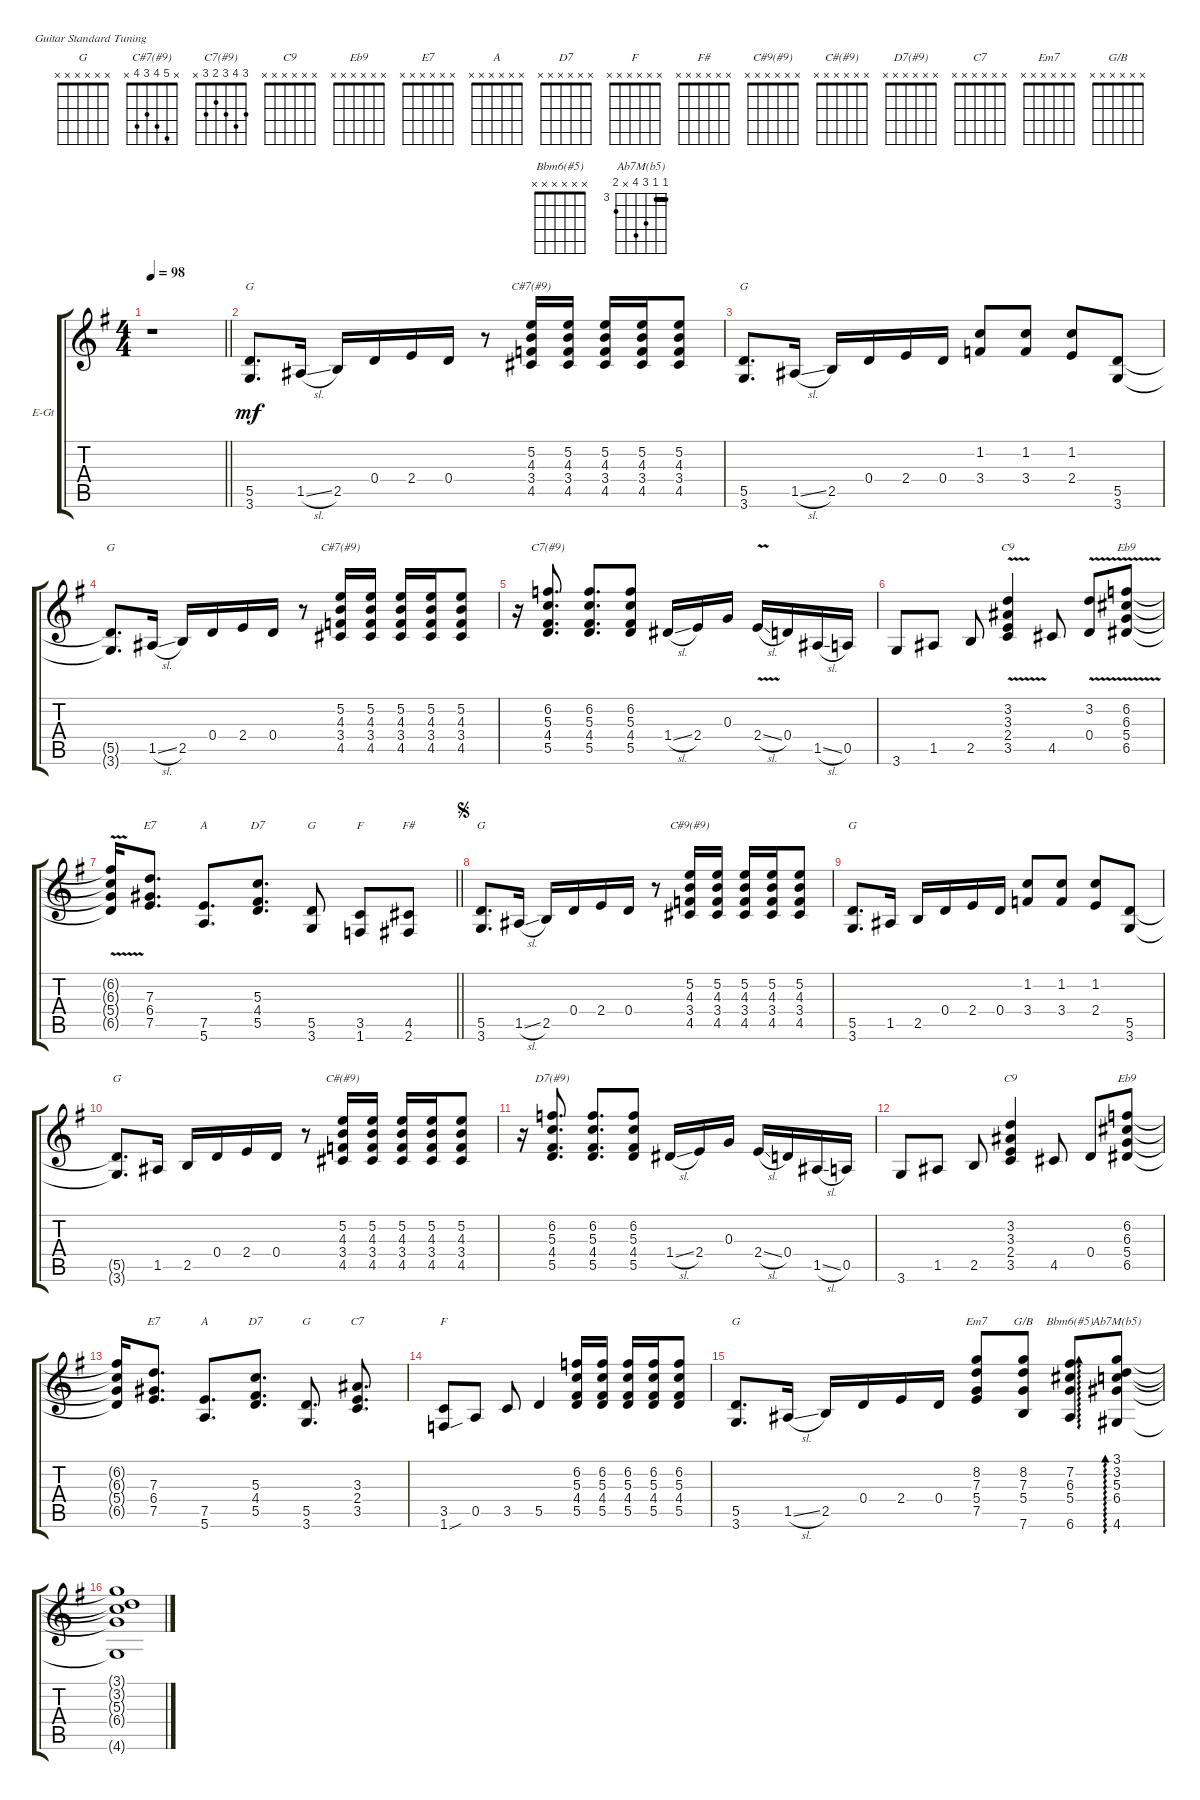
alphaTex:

\bracketExtendMode groupsimilarinstruments
\multiBarRest
\firstSystemTrackNameOrientation horizontal
\otherSystemsTrackNameOrientation horizontal
\track ("Electric Guitar" "E-Gt") {instrument overdrivenguitar}
\staff {score tabs}
\tuning (E4 B3 G3 D3 A2 E2)
\chord ("G" x x x x x x)
\chord ("C#7(#9)" x x x x x x)
\chord ("C#7(#9)" x 5 4 3 4 x)
\chord ("C7(#9)" 3 4 3 2 3 x)
\chord ("C9" x 3 3 2 3 x) {showfingering false}
\chord ("Eb9" x 6 6 5 6 x) {firstfret 5 showfingering false}
\chord ("E7" x x x x x x)
\chord ("A" x x x x x x)
\chord ("D7" x x x x x x)
\chord ("F" x x x x x x)
\chord ("F#" x x x x x x)
\chord ("C#9(#9)" x x x x x x)
\chord ("C#(#9)" x x x x x x)
\chord ("D7(#9)" x x x x x x)
\chord ("C9" x x x x x x)
\chord ("Eb9" x x x x x x)
\chord ("C7" x x x x x x)
\chord ("Em7" x x x x x x)
\chord ("G/B" x x x x x x)
\chord ("Bbm6(#5)" x x x x x x)
\chord ("Ab7M(b5)" 3 3 5 6 x 4) {firstfret 3 barre 3}
\ts (4 4)
\tempo 98
\clef g2
\barLineRight lightlight
\ks g
r.1{dy mf instrument overdrivenguitar} |
(3.6 5.5).8{d ch "G"} 1.5{sl}.16 2.5.16 0.4.16 2.4.16 0.4.16 r.8 (4.5 3.4 4.3 5.2).16{ch "C#7(#9)"} (4.5 3.4 4.3 5.2).16 (4.5 3.4 4.3 5.2).16 (4.5 3.4 4.3 5.2).16 (4.5 3.4 4.3 5.2).8 |
(3.6 5.5).8{d ch "G"} 1.5{sl}.16 2.5.16 0.4.16 2.4.16 0.4.16 (3.4 1.2).8 (3.4 1.2).8 (2.4 1.2).8 (3.6 5.5).8 |
(3.6{t} 5.5{t}).8{d ch "G"} 1.5{sl}.16 2.5.16 0.4.16 2.4.16 0.4.16 r.8 (4.5 3.4 4.3 5.2).16{ch "C#7(#9)"} (4.5 3.4 4.3 5.2).16 (4.5 3.4 4.3 5.2).16 (4.5 3.4 4.3 5.2).16 (4.5 3.4 4.3 5.2).8 |
r.16 (5.5 4.4 5.3 6.2).8{d ch "C7(#9)"} (5.5 4.4 5.3 6.2).8{d} (5.5 4.4 5.3 6.2).8 1.4{sl}.16 2.4.16 0.3.16 2.4{v sl}.16 0.4.16 1.5{sl}.16 0.5.16 |
3.6.8 1.5.8 2.5.8 (3.5{v} 2.4{v} 3.3{v} 3.2{v}).4{ch "C9"} 4.5.8 (0.4 3.2{v}).8 (6.5{v} 5.4{v} 6.3{v} 6.2).8{ch "Eb9"} |
\barLineRight lightlight
(5.4{t} 6.3{t} 6.5{t} 6.2{t}).16 (7.5 6.4 7.3).8{d ch "E7"} (5.6 7.5).8{d ch "A"} (5.5 4.4 5.3).8{d ch "D7"} (3.6 5.5).8{ch "G"} (1.6 3.5).8{ch "F"} (2.6 4.5).8{ch "F#"} |
\jump segno
(3.6 5.5).8{d ch "G"} 1.5{sl}.16 2.5.16 0.4.16 2.4.16 0.4.16 r.8 (4.5 3.4 4.3 5.2).16{ch "C#9(#9)"} (4.5 3.4 4.3 5.2).16 (4.5 3.4 4.3 5.2).16 (4.5 3.4 4.3 5.2).16 (4.5 3.4 4.3 5.2).8 |
(3.6 5.5).8{d ch "G"} 1.5.16 2.5.16 0.4.16 2.4.16 0.4.16 (3.4 1.2).8 (3.4 1.2).8 (2.4 1.2).8 (3.6 5.5).8 |
(3.6{t} 5.5{t}).8{d ch "G"} 1.5.16 2.5.16 0.4.16 2.4.16 0.4.16 r.8 (4.5 3.4 4.3 5.2).16{ch "C#(#9)"} (4.5 3.4 4.3 5.2).16 (4.5 3.4 4.3 5.2).16 (4.5 3.4 4.3 5.2).16 (4.5 3.4 4.3 5.2).8 |
r.16 (5.5 4.4 5.3 6.2).8{d ch "D7(#9)"} (5.5 4.4 5.3 6.2).8{d} (5.5 4.4 5.3 6.2).8 1.4{sl}.16 2.4.16 0.3.16 2.4{sl}.16 0.4.16 1.5{sl}.16 0.5.16 |
3.6.8 1.5.8 2.5.8 (3.5 2.4 3.3 3.2).4{ch "C9"} 4.5.8 0.4.8 (6.5 5.4 6.3 6.2).8{ch "Eb9"} |
(6.5{t} 5.4{t} 6.3{t} 6.2{t}).16 (7.5 6.4 7.3).8{d ch "E7"} (5.6 7.5).8{d ch "A"} (5.5 4.4 5.3).8{d ch "D7"} (3.6 5.5).8{d ch "G"} (3.5 2.4 3.3).8{d ch "C7"} |
(1.6{sou} 3.5).8{ch "F"} 0.5.8 3.5.8 5.5.4 (5.5 4.4 5.3 6.2).16 (5.5 4.4 5.3 6.2).16 (5.5 4.4 5.3 6.2).16 (5.5 4.4 5.3 6.2).16 (5.5 4.4 5.3 6.2).8 |
(3.6 5.5).8{d ch "G"} 1.5{sl}.16 2.5.16 0.4.16 2.4.16 0.4.16 (7.5 5.4 7.3 8.2).8{ch "Em7"} (7.6 5.4 7.3 8.2).8{ch "G/B"} (6.3 7.2 6.6 5.4).8{ch "Bbm6(#5)"} (4.6 3.1 3.2 6.4 5.3).8{ad 0 ch "Ab7M(b5)"} |
\scale
0.235955 (4.6{t} 3.1{t} 3.2{t} 6.4{t} 5.3{t}).1
